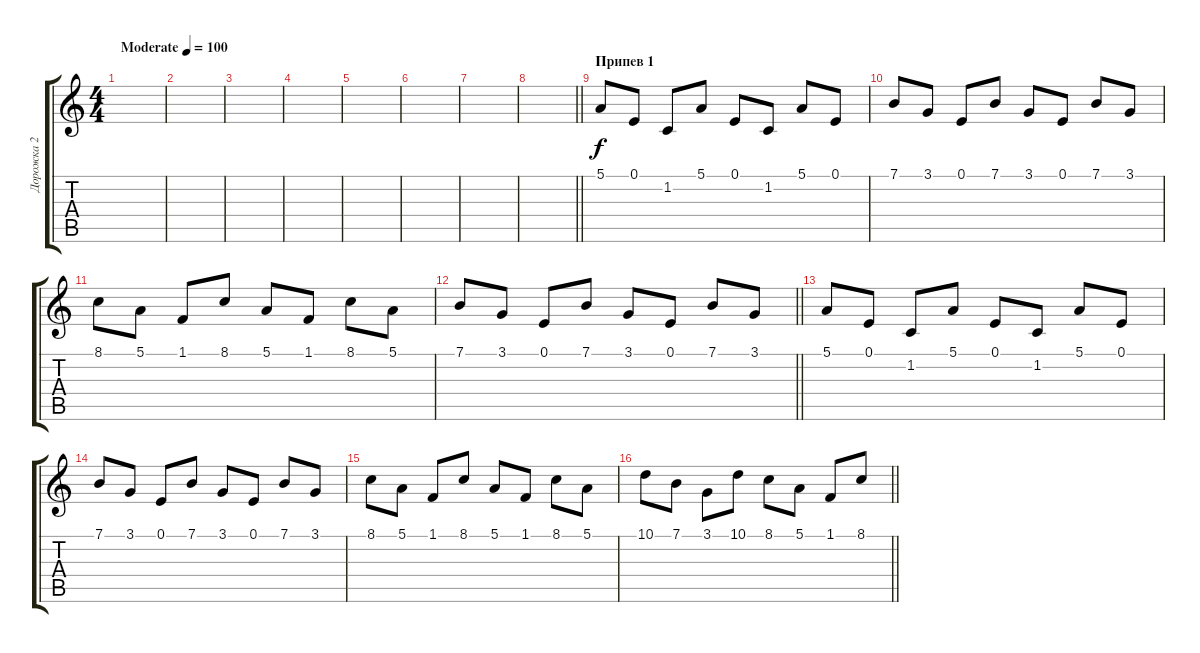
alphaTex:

\track ("Дорожка 2" "Дорожка 2") {instrument fx7echoes}
\staff {score tabs}
\tuning (E4 B3 G3 D3 A2 E2) {hide}
\ts (4 4)
\tempo (100 "Moderate")
\clef g2
\ks c
|
|
|
|
|
|
|
\barLineRight lightlight
|
\section ("" "Припев 1")
5.1.8 0.1.8 1.2.8 5.1.8 0.1.8 1.2.8 5.1.8 0.1.8 |
7.1.8 3.1.8 0.1.8 7.1.8 3.1.8 0.1.8 7.1.8 3.1.8 |
8.1.8 5.1.8 1.1.8 8.1.8 5.1.8 1.1.8 8.1.8 5.1.8 |
\barLineRight lightlight
7.1.8 3.1.8 0.1.8 7.1.8 3.1.8 0.1.8 7.1.8 3.1.8 |
5.1.8 0.1.8 1.2.8 5.1.8 0.1.8 1.2.8 5.1.8 0.1.8 |
7.1.8 3.1.8 0.1.8 7.1.8 3.1.8 0.1.8 7.1.8 3.1.8 |
8.1.8 5.1.8 1.1.8 8.1.8 5.1.8 1.1.8 8.1.8 5.1.8 |
\barLineRight lightlight
10.1.8 7.1.8 3.1.8 10.1.8 8.1.8 5.1.8 1.1.8 8.1.8
